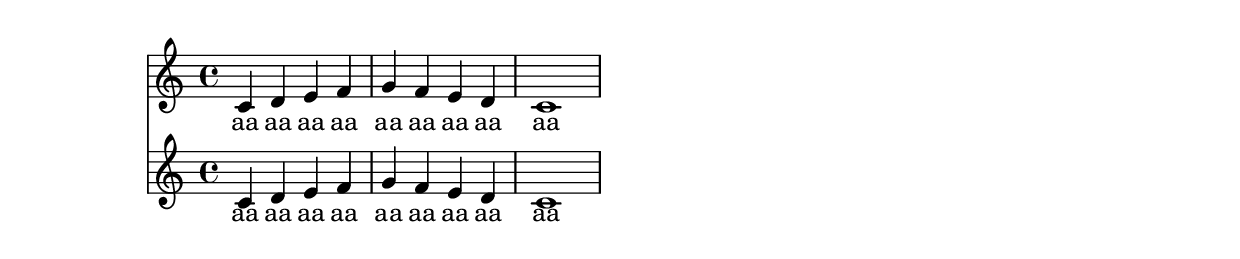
%% http://lsr.di.unimi.it/LSR/Item?id=278
%% see also http://lilypond.org/doc/v2.18/Documentation/snippets/vocal-music#vocal-music-adjusting-lyrics-vertical-spacing

% Default layout:
<<
  \new Staff \new Voice = melody \relative c' {
    c4 d e f
    g4 f e d
    c1
  }
  \new Lyrics \lyricsto melody { aa aa aa aa aa aa aa aa aa }

  \new Staff {
    \new Voice = melody \relative c' {
      c4 d e f
      g4 f e d
      c1
    }
  }
  % Reducing the minimum space below the staff and above the lyrics:
  \new Lyrics \with {
    \override VerticalAxisGroup.nonstaff-relatedstaff-spacing = #'((basic-distance . 1))
  }
  \lyricsto melody { aa aa aa aa aa aa aa aa aa }
>>
